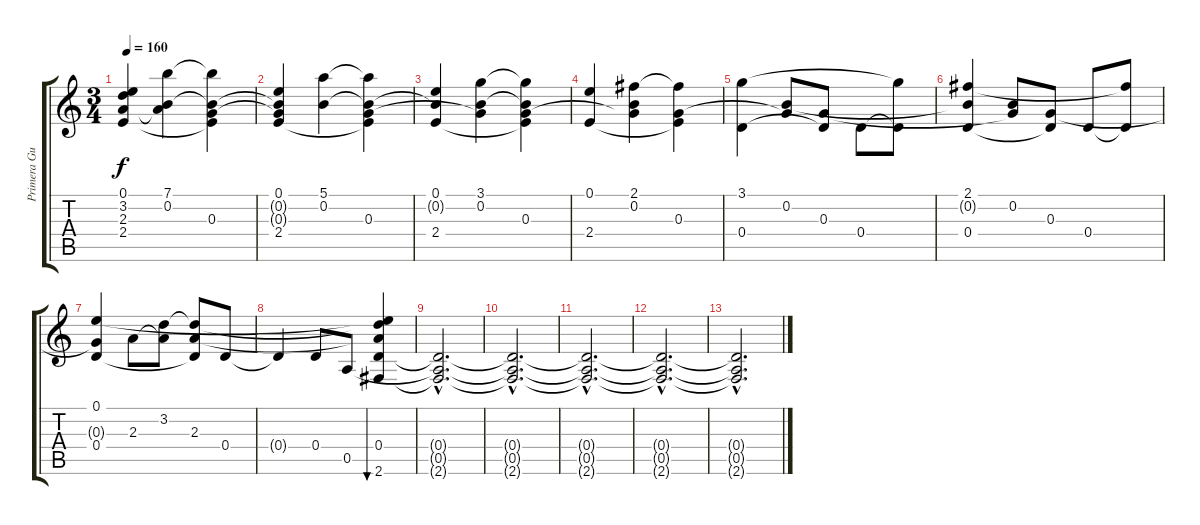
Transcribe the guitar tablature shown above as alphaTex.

\track ("Primera Guitarra" "Primera Gu") {instrument acousticguitarnylon}
\staff {score tabs}
\tuning (E4 B3 G3 D3 A2 E2) {hide}
\ts (3 4)
\tempo 160
\clef g2
\ks c
(0.1 3.2{t} 2.3{t} 2.4).4{dy f} (7.1 0.2 2.3{t}).4 (7.1{t} 0.2{t} 0.3 2.4{t}).4 |
(0.1 0.2{t} 0.3{t} 2.4).4 (5.1 0.2).4 (5.1{t} 0.2{t} 0.3 2.4{t}).4 |
(0.1 0.2{t} 2.4).4 (3.1 0.2 0.3{t}).4 (3.1{t} 0.2{t} 0.3 2.4{t}).4 |
(0.1 2.4).4 (2.1 0.2 0.3{t}).4 (2.1{t} 0.3 2.4{t}).4 |
(3.1 0.4).4 (0.2 0.3{t}).8 (0.3 0.4{t}).8 0.4.8 (3.1{t} 0.4{t}).8 |
(2.1 0.2{t} 0.4).4 (0.2 0.3{t}).8 (0.3 0.4{t}).8 0.4.8 (2.1{t} 0.4{t}).8 |
(0.1 0.3{t} 0.4).4 2.3.8 (3.2 2.3{t}).8 (3.2{t} 2.3 0.4{t}).8 0.4.8 |
0.4{t}.4 0.4.8 0.5.8 (0.1{t} 3.2{t} 2.3{t} 0.4 2.6).4{bu 480} |
(0.4{hac t} 0.5{hac t} 2.6{hac t}).2{d} |
(0.4{hac t} 0.5{hac t} 2.6{hac t}).2{d} |
(0.4{hac t} 0.5{hac t} 2.6{hac t}).2{d} |
(0.4{hac t} 0.5{hac t} 2.6{hac t}).2{d} |
(0.4{hac t} 0.5{hac t} 2.6{hac t}).2{d}
